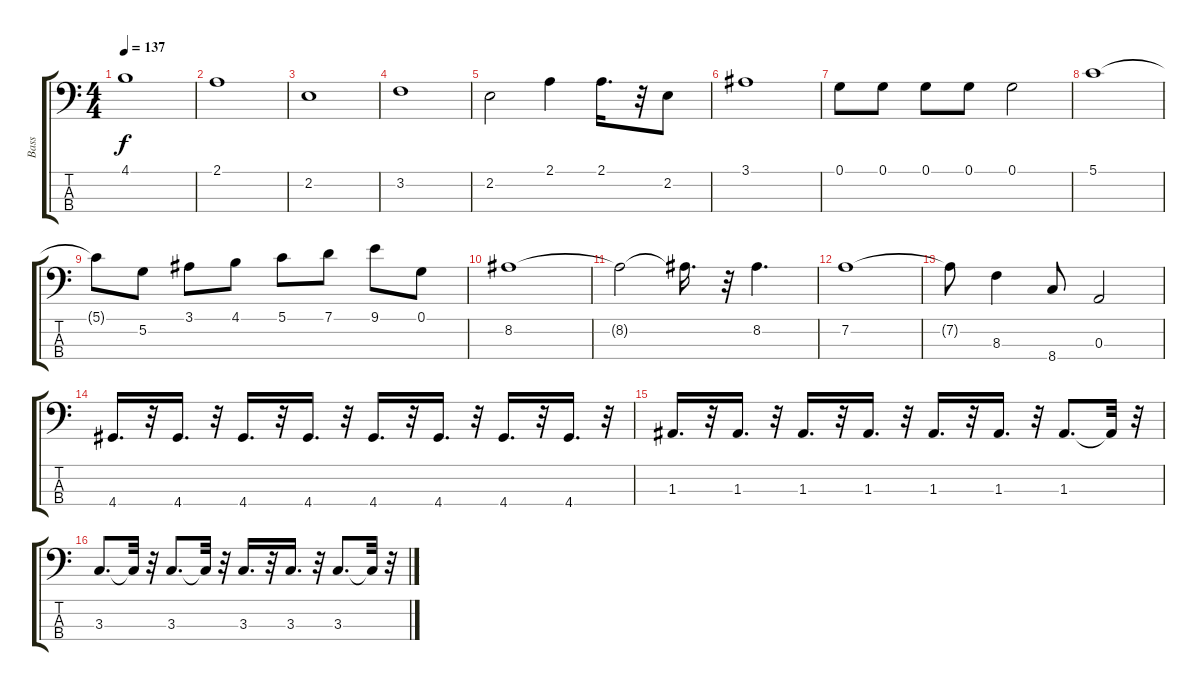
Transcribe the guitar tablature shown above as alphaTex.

\track ("Bass" "Bass") {instrument fretlessbass}
\staff {score tabs}
\tuning (G2 D2 A1 E1) {hide}
\ts (4 4)
\tempo 137
\clef f4
\ks c
4.1.1{dy f} |
2.1.1 |
2.2.1 |
3.2.1 |
2.2.2 2.1.4 2.1.16{d} r.32 2.2.8 |
3.1.1 |
0.1.8 0.1.8 0.1.8 0.1.8 0.1.2 |
5.1.1 |
5.1{t}.8 5.2.8 3.1.8 4.1.8 5.1.8 7.1.8 9.1.8 0.1.8 |
8.2.1 |
8.2{t}.2 8.2{t}.16{d} r.32 8.2.4{d} |
7.2.1 |
7.2{t}.8 8.3.4 8.4.8 0.3.2 |
4.4.16{d} r.32 4.4.16{d} r.32 4.4.16{d} r.32 4.4.16{d} r.32 4.4.16{d} r.32 4.4.16{d} r.32 4.4.16{d} r.32 4.4.16{d} r.32 |
1.3.16{d} r.32 1.3.16{d} r.32 1.3.16{d} r.32 1.3.16{d} r.32 1.3.16{d} r.32 1.3.16{d} r.32 1.3.8{d} 1.3{t}.32 r.32 |
3.3.8{d} 3.3{t}.32 r.32 3.3.8{d} 3.3{t}.32 r.32 3.3.16{d} r.32 3.3.16{d} r.32 3.3.8{d} 3.3{t}.32 r.32
